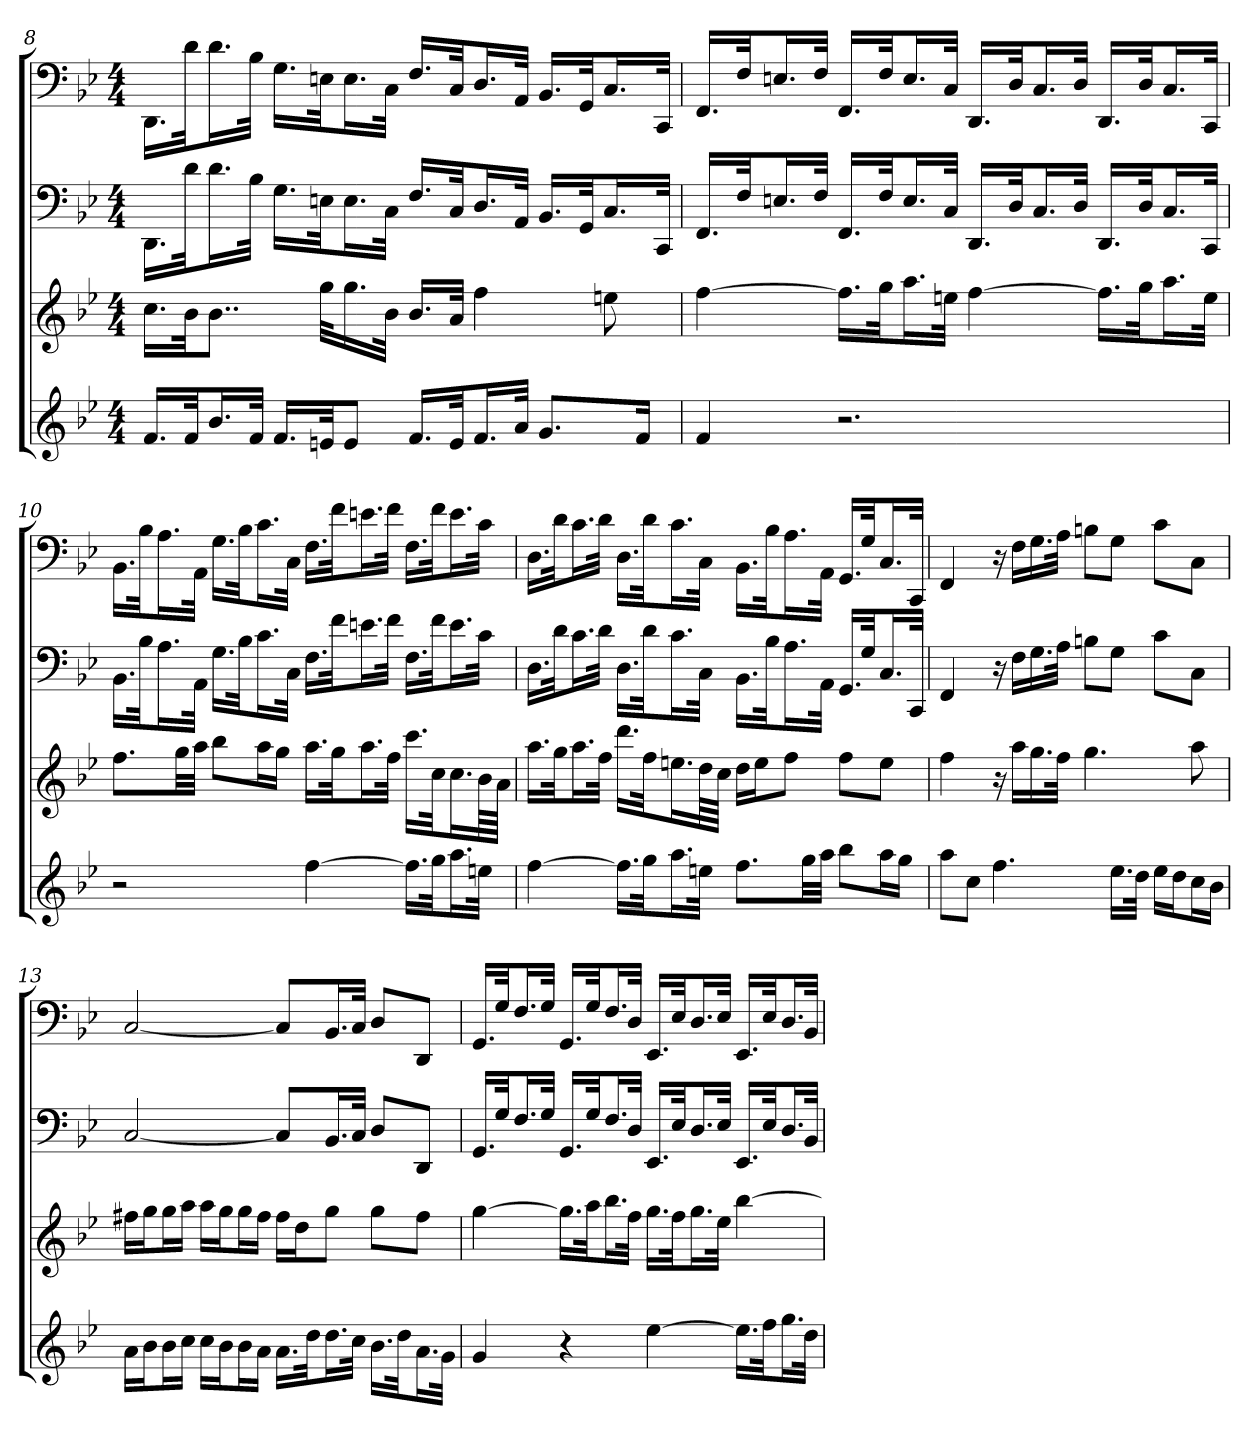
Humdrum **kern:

**kern	**kern	**kern	**kern
*part4	*part3	*part2	*part1
*staff4	*staff3	*staff2	*staff1
*k[b-e-]	*k[b-e-]	*k[b-e-]	*k[b-e-]
*B-:	*B-:	*B-:	*B-:
*M4/4	*M4/4	*M4/4	*M4/4
=8	=8	=8	=8
16.fLL	16.ccLL	16.DDLL	16.DDLL
32fJk	32b-Jk	32dJk	32dJk
16.b-L	8..b-J	16.dL	16.dL
32fJJk	.	32B-JJk	32B-JJk
16.fLL	.	16.GLL	16.GLL
32enJk	32ggKLL	32EnJk	32EnJk
8eJ	16.gg	16.EL	16.EL
.	32b-JJk	32CJJk	32CJJk
16.fLL	16.b-LL	16.FLL	16.FLL
32eJk	32aJJk	32CJk	32CJk
16.fL	4ff	16.DL	16.DL
32aJJk	.	32AAJJk	32AAJJk
8.gL	.	16.BB-LL	16.BB-LL
.	.	32GGJk	32GGJk
.	8een	16.CL	16.CL
16fJk	.	.	.
.	.	32CCJJk	32CCJJk
=9	=9	=9	=9
4f	[4ff	16.FFLL	16.FFLL
.	.	32FJk	32FJk
.	.	16.EnL	16.EnL
.	.	32FJJk	32FJJk
2.r	16.ffLL]	16.FFLL	16.FFLL
.	32ggJk	32FJk	32FJk
.	16.aaL	16.EL	16.EL
.	32eenJJk	32CJJk	32CJJk
.	[4ff	16.DDLL	16.DDLL
.	.	32DJk	32DJk
.	.	16.CL	16.CL
.	.	32DJJk	32DJJk
.	16.ffLL]	16.DDLL	16.DDLL
.	32ggJk	32DJk	32DJk
.	16.aaL	16.CL	16.CL
.	32eeJJk	32CCJJk	32CCJJk
=10	=10	=10	=10
2r	8.ffL	16.BB-LL	16.BB-LL
.	.	32B-Jk	32B-Jk
.	.	16.AL	16.AL
.	32ggLL	.	.
.	32aaJJJ	32AAJJk	32AAJJk
.	8bb-L	16.GLL	16.GLL
.	.	32B-Jk	32B-Jk
.	16aaL	16.cL	16.cL
.	16ggJJ	.	.
.	.	32CJJk	32CJJk
[4ff	16.aaLL	16.FLL	16.FLL
.	32ggJk	32fJk	32fJk
.	16.aaL	16.enL	16.enL
.	32ffJJk	32fJJk	32fJJk
16.ffLL]	16.cccLL	16.FLL	16.FLL
32ggJk	32ccJk	32fJk	32fJk
16.aaL	16.ccL	16.eL	16.eL
32eenJJk	64b-LL	32cJJk	32cJJk
.	64aJJJJ	.	.
=11	=11	=11	=11
[4ff	16.aaLL	16.DLL	16.DLL
.	32ggJk	32dJk	32dJk
.	16.aaL	16.cL	16.cL
.	32ffJJk	32dJJk	32dJJk
16.ffLL]	16.dddLL	16.DLL	16.DLL
32ggJk	32ffJk	32dJk	32dJk
16.aaL	16.eenL	16.cL	16.cL
32eenJJk	64ddLL	32CJJk	32CJJk
.	64ccJJJJ	.	.
8.ffL	16ddLL	16.BB-LL	16.BB-LL
.	16eeJ	.	.
.	.	32B-Jk	32B-Jk
.	8ffJ	16.AL	16.AL
32ggLL	.	.	.
32aaJJJ	.	32AAJJk	32AAJJk
8bb-L	8ffL	16.GGLL	16.GGLL
.	.	32GJk	32GJk
16aaL	8eeJ	16.CL	16.CL
16ggJJ	.	.	.
.	.	32CCJJk	32CCJJk
=12	=12	=12	=12
8aaL	4ff	4FF	4FF
8ccJ	.	.	.
4.ff	16r	16r	16r
.	16aaLL	16FLL	16FLL
.	16.gg	16.G	16.G
.	32ffJJk	32AJJk	32AJJk
.	4.gg	8BnL	8BnL
16.ee-LL	.	8GJ	8GJ
32ddJJk	.	.	.
16ee-LL	.	8cL	8cL
16ddJ	.	.	.
16ccL	8aa	8CJ	8CJ
16b-JJ	.	.	.
=13	=13	=13	=13
16aLL	16ff#XLL	[2C	[2C
16b-J	16ggJ	.	.
16b-L	16ggL	.	.
16ccJJ	16aaJJ	.	.
16ccLL	16aaLL	.	.
16b-J	16ggJ	.	.
16b-L	16ggL	.	.
16aJJ	16ff#JJ	.	.
16.aLL	16ff#LL	8CL]	8CL]
.	16ddJ	.	.
32ddJk	.	.	.
16.ddL	8ggJ	16.BB-L	16.BB-L
32ccJJk	.	32CJJk	32CJJk
16.b-LL	8ggL	8DL	8DL
32ddJk	.	.	.
16.aL	8ff#J	8DDJ	8DDJ
32gJJk	.	.	.
=14	=14	=14	=14
4g	[4gg	16.GGLL	16.GGLL
.	.	32GJk	32GJk
.	.	16.FL	16.FL
.	.	32GJJk	32GJJk
4r	16.ggLL]	16.GGLL	16.GGLL
.	32aaJk	32GJk	32GJk
.	16.bb-L	16.FL	16.FL
.	32ffJJk	32DJJk	32DJJk
[4ee-	16.ggLL	16.EE-LL	16.EE-LL
.	32ffJk	32E-Jk	32E-Jk
.	16.ggL	16.DL	16.DL
.	32ee-JJk	32E-JJk	32E-JJk
16.ee-LL]	[4bb-	16.EE-LL	16.EE-LL
32ffJk	.	32E-Jk	32E-Jk
16.ggL	.	16.DL	16.DL
32ddJJk	.	32BB-JJk	32BB-JJk
=	=	=	=
*-	*-	*-	*-
